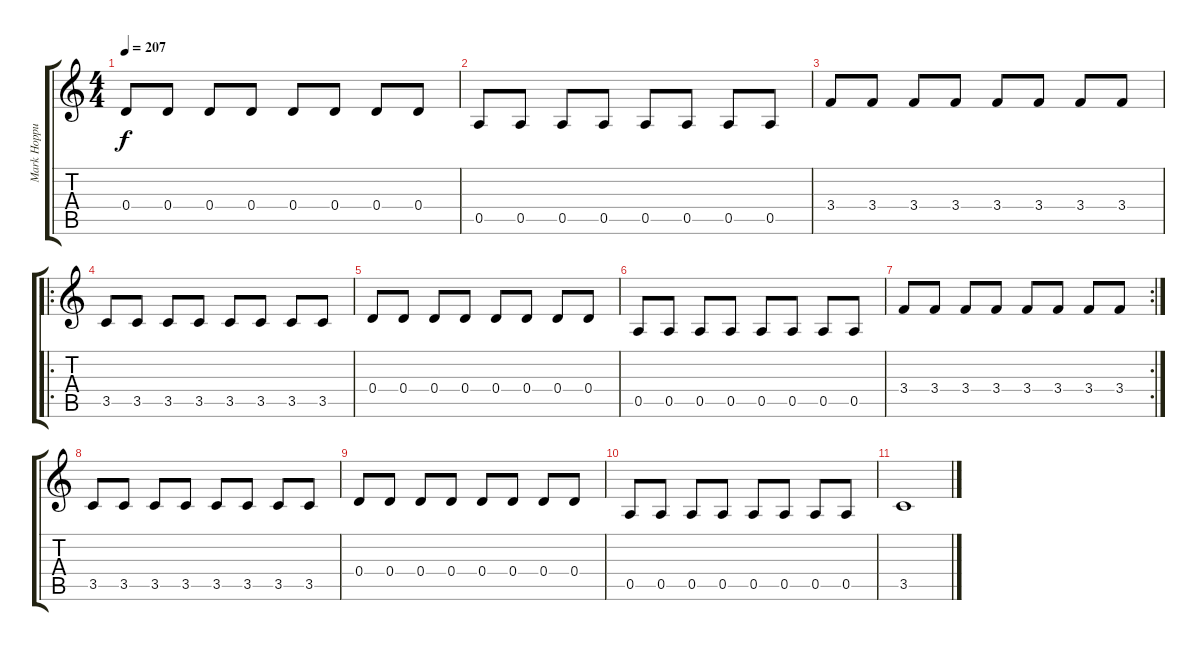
\track ("Mark Hoppus" "Mark Hoppu") {instrument electricbasspick}
\staff {score tabs}
\tuning (E4 B3 G3 D3 A2 E2) {hide}
\ts (4 4)
\tempo 207
\clef g2
\ks c
0.4.8{dy f} 0.4.8 0.4.8 0.4.8 0.4.8 0.4.8 0.4.8 0.4.8 |
0.5.8 0.5.8 0.5.8 0.5.8 0.5.8 0.5.8 0.5.8 0.5.8 |
3.4.8 3.4.8 3.4.8 3.4.8 3.4.8 3.4.8 3.4.8 3.4.8 |
\ro
3.5.8 3.5.8 3.5.8 3.5.8 3.5.8 3.5.8 3.5.8 3.5.8 |
0.4.8 0.4.8 0.4.8 0.4.8 0.4.8 0.4.8 0.4.8 0.4.8 |
0.5.8 0.5.8 0.5.8 0.5.8 0.5.8 0.5.8 0.5.8 0.5.8 |
\rc 2
3.4.8 3.4.8 3.4.8 3.4.8 3.4.8 3.4.8 3.4.8 3.4.8 |
3.5.8 3.5.8 3.5.8 3.5.8 3.5.8 3.5.8 3.5.8 3.5.8 |
0.4.8 0.4.8 0.4.8 0.4.8 0.4.8 0.4.8 0.4.8 0.4.8 |
0.5.8 0.5.8 0.5.8 0.5.8 0.5.8 0.5.8 0.5.8 0.5.8 |
3.5.1
